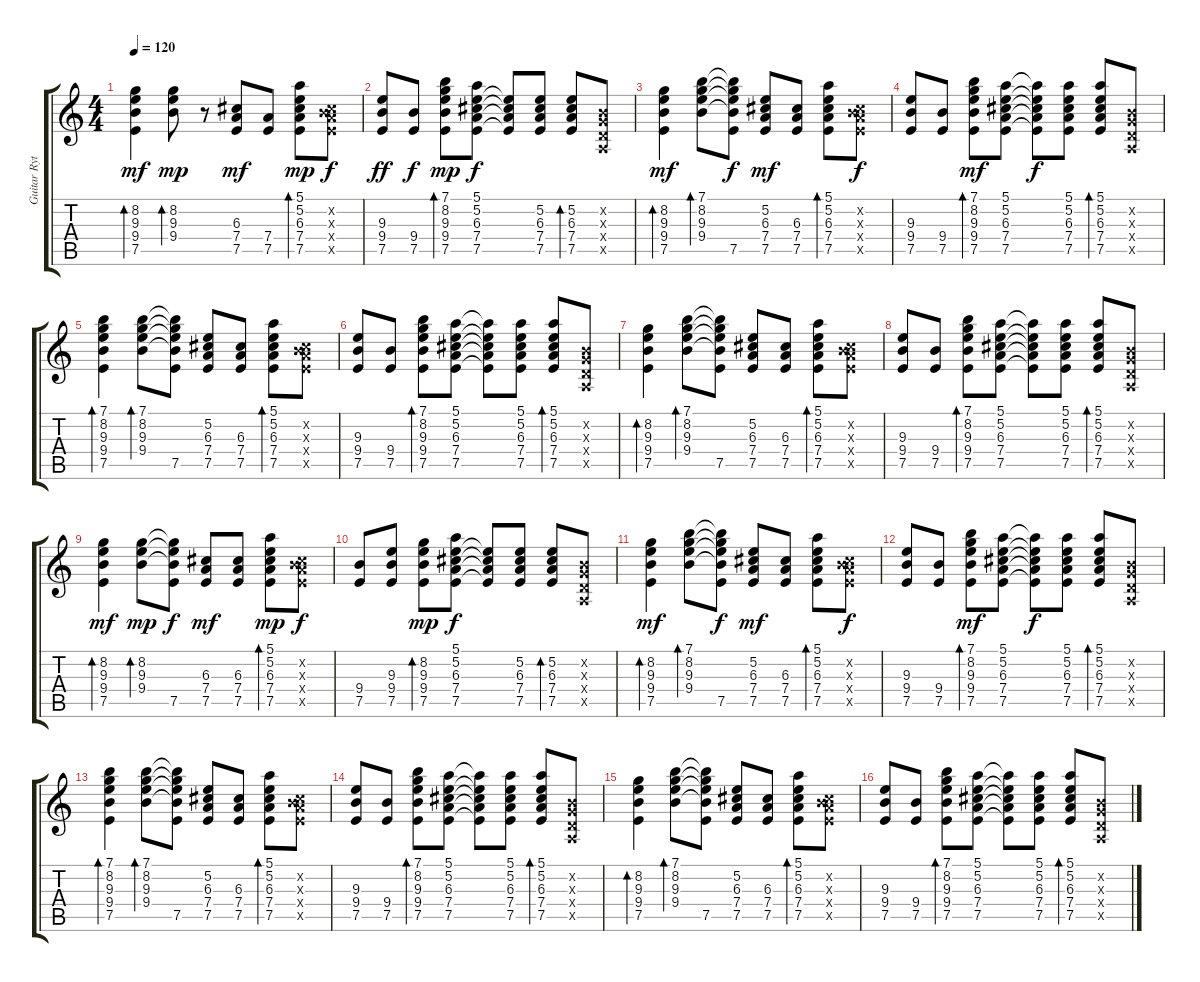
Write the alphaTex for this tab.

\track ("Guitar Rythm (pan -8)" "Guitar Ryt") {instrument acousticguitarsteel}
\staff {score tabs}
\tuning (E4 B3 G3 D3 A2 E2) {hide}
\ts (4 4)
\tempo 120
\clef g2
\ks c
(8.2 9.3 9.4 7.5).4{bd 60 dy mf volume 5 instrument acousticguitarsteel} (8.2 9.3 9.4).8{bd 30 dy mp volume 8} r.8 (6.3 7.4 7.5).8{dy mf} (7.4 7.5).8 (5.1 5.2 6.3 7.4 7.5).8{bd 30 dy mp} (0.2{x} 6.3{x} 7.4{x} 7.5{x}).8{dy f} |
(9.3 9.4 7.5).8{dy ff} (9.4 7.5).8{dy f} (7.1 8.2 9.3 9.4 7.5).8{bd 30 dy mp} (5.1 5.2 6.3 7.4 7.5).8{dy f} (5.2{t} 6.3{t} 7.4{t} 7.5{t}).8 (5.2 6.3 7.4 7.5).8 (5.2 6.3 7.4 7.5).8{bd 30} (0.2{x} 0.3{x} 0.4{x} 0.5{x}).8 |
(8.2 9.3 9.4 7.5).4{bd 60 dy mf} (7.1 8.2 9.3 9.4).8{bd 30} (7.1{t} 8.2{t} 9.3{t} 9.4{t} 7.5).8{dy f} (5.2 6.3 7.4 7.5).8{dy mf} (6.3 7.4 7.5).8 (5.1 5.2 6.3 7.4 7.5).8{bd 30} (0.2{x} 6.3{x} 7.4{x} 7.5{x}).8{dy f} |
(9.3 9.4 7.5).8 (9.4 7.5).8 (7.1 8.2 9.3 9.4 7.5).8{bd 30 dy mf} (5.1 5.2 6.3 7.4 7.5).8 (5.1{t} 5.2{t} 6.3{t} 7.4{t} 7.5{t}).8{dy f} (5.1 5.2 6.3 7.4 7.5).8 (5.1 5.2 6.3 7.4 7.5).8{bd 30} (0.2{x} 0.3{x} 0.4{x} 0.5{x}).8 |
(7.1 8.2 9.3 9.4 7.5).4{bd 60} (7.1 8.2 9.3 9.4).8{bd 30} (7.1{t} 8.2{t} 9.3{t} 9.4{t} 7.5).8 (5.2 6.3 7.4 7.5).8 (6.3 7.4 7.5).8 (5.1 5.2 6.3 7.4 7.5).8{bd 30} (0.2{x} 6.3{x} 7.4{x} 7.5{x}).8 |
(9.3 9.4 7.5).8 (9.4 7.5).8 (7.1 8.2 9.3 9.4 7.5).8{bd 30} (5.1 5.2 6.3 7.4 7.5).8 (5.1{t} 5.2{t} 6.3{t} 7.4{t} 7.5{t}).8 (5.1 5.2 6.3 7.4 7.5).8 (5.1 5.2 6.3 7.4 7.5).8{bd 30} (0.2{x} 0.3{x} 0.4{x} 0.5{x}).8 |
(8.2 9.3 9.4 7.5).4{bd 60} (7.1 8.2 9.3 9.4).8{bd 30} (7.1{t} 8.2{t} 9.3{t} 9.4{t} 7.5).8 (5.2 6.3 7.4 7.5).8 (6.3 7.4 7.5).8 (5.1 5.2 6.3 7.4 7.5).8{bd 30} (0.2{x} 6.3{x} 7.4{x} 7.5{x}).8 |
(9.3 9.4 7.5).8 (9.4 7.5).8 (7.1 8.2 9.3 9.4 7.5).8{bd 30} (5.1 5.2 6.3 7.4 7.5).8 (5.1{t} 5.2{t} 6.3{t} 7.4{t} 7.5{t}).8 (5.1 5.2 6.3 7.4 7.5).8 (5.1 5.2 6.3 7.4 7.5).8{bd 30} (0.2{x} 0.3{x} 0.4{x} 0.5{x}).8 |
(8.2 9.3 9.4 7.5).4{bd 60 dy mf} (8.2 9.3 9.4).8{bd 30 dy mp} (8.2{t} 9.3{t} 9.4{t} 7.5).8{dy f} (6.3 7.4 7.5).8{dy mf} (6.3 7.4 7.5).8 (5.1 5.2 6.3 7.4 7.5).8{bd 30 dy mp} (0.2{x} 6.3{x} 7.4{x} 7.5{x}).8{dy f} |
(9.4 7.5).8 (9.3 9.4 7.5).8 (8.2 9.3 9.4 7.5).8{bd 30 dy mp} (5.1 5.2 6.3 7.4 7.5).8{dy f} (5.2{t} 6.3{t} 7.4{t} 7.5{t}).8 (5.2 6.3 7.4 7.5).8 (5.2 6.3 7.4 7.5).8{bd 30} (0.2{x} 0.3{x} 0.4{x} 0.5{x}).8 |
(8.2 9.3 9.4 7.5).4{bd 60 dy mf} (7.1 8.2 9.3 9.4).8{bd 30} (7.1{t} 8.2{t} 9.3{t} 9.4{t} 7.5).8{dy f} (5.2 6.3 7.4 7.5).8{dy mf} (6.3 7.4 7.5).8 (5.1 5.2 6.3 7.4 7.5).8{bd 30} (0.2{x} 6.3{x} 7.4{x} 7.5{x}).8{dy f} |
(9.3 9.4 7.5).8 (9.4 7.5).8 (7.1 8.2 9.3 9.4 7.5).8{bd 30 dy mf} (5.1 5.2 6.3 7.4 7.5).8 (5.1{t} 5.2{t} 6.3{t} 7.4{t} 7.5{t}).8{dy f} (5.1 5.2 6.3 7.4 7.5).8 (5.1 5.2 6.3 7.4 7.5).8{bd 30} (0.2{x} 0.3{x} 0.4{x} 0.5{x}).8 |
(7.1 8.2 9.3 9.4 7.5).4{bd 60} (7.1 8.2 9.3 9.4).8{bd 30} (7.1{t} 8.2{t} 9.3{t} 9.4{t} 7.5).8 (5.2 6.3 7.4 7.5).8 (6.3 7.4 7.5).8 (5.1 5.2 6.3 7.4 7.5).8{bd 30} (0.2{x} 6.3{x} 7.4{x} 7.5{x}).8 |
(9.3 9.4 7.5).8 (9.4 7.5).8 (7.1 8.2 9.3 9.4 7.5).8{bd 30} (5.1 5.2 6.3 7.4 7.5).8 (5.1{t} 5.2{t} 6.3{t} 7.4{t} 7.5{t}).8 (5.1 5.2 6.3 7.4 7.5).8 (5.1 5.2 6.3 7.4 7.5).8{bd 30} (0.2{x} 0.3{x} 0.4{x} 0.5{x}).8 |
(8.2 9.3 9.4 7.5).4{bd 60} (7.1 8.2 9.3 9.4).8{bd 30} (7.1{t} 8.2{t} 9.3{t} 9.4{t} 7.5).8 (5.2 6.3 7.4 7.5).8 (6.3 7.4 7.5).8 (5.1 5.2 6.3 7.4 7.5).8{bd 30} (0.2{x} 6.3{x} 7.4{x} 7.5{x}).8 |
(9.3 9.4 7.5).8 (9.4 7.5).8 (7.1 8.2 9.3 9.4 7.5).8{bd 30} (5.1 5.2 6.3 7.4 7.5).8 (5.1{t} 5.2{t} 6.3{t} 7.4{t} 7.5{t}).8 (5.1 5.2 6.3 7.4 7.5).8 (5.1 5.2 6.3 7.4 7.5).8{bd 30} (0.2{x} 0.3{x} 0.4{x} 0.5{x}).8
